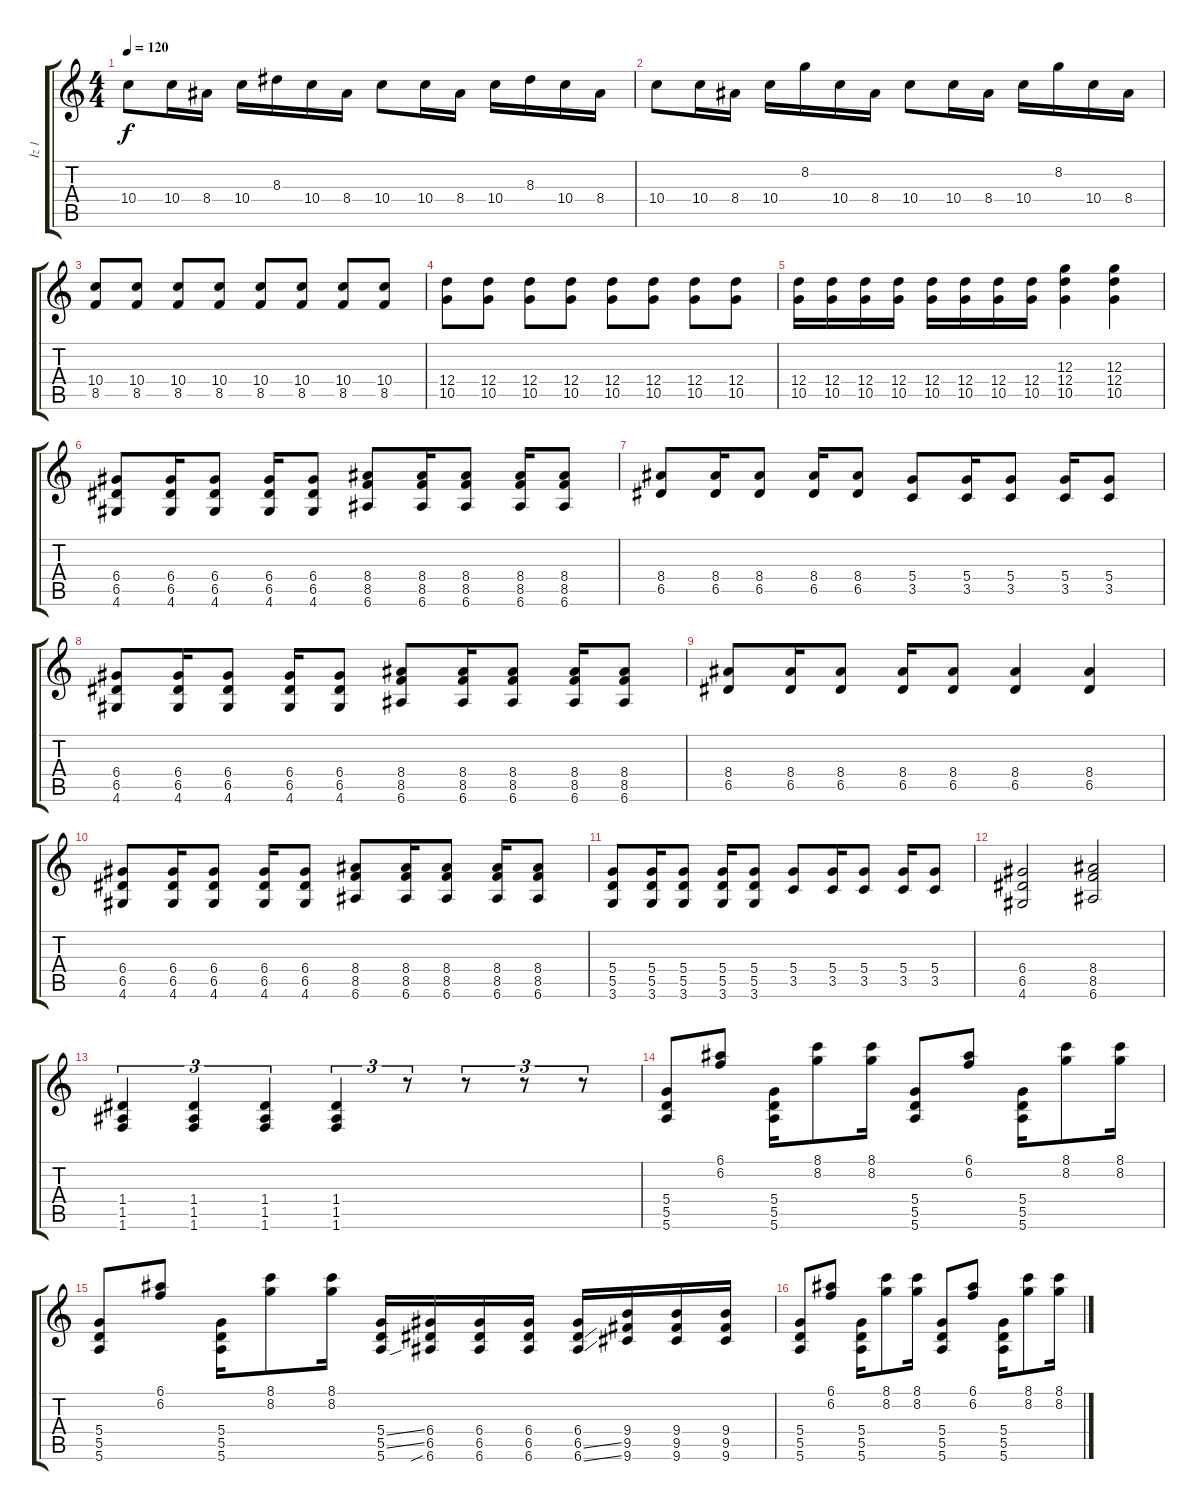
\track ("İz 1" "İz 1") {instrument overdrivenguitar}
\staff {score tabs}
\tuning (E4 B3 G3 D3 A2 E2) {hide}
\ts (4 4)
\tempo 120
\clef g2
\ks c
10.4.8{dy f} 10.4.16 8.4.16 10.4.16 8.3.16 10.4.16 8.4.16 10.4.8 10.4.16 8.4.16 10.4.16 8.3.16 10.4.16 8.4.16 |
10.4.8 10.4.16 8.4.16 10.4.16 8.2.16 10.4.16 8.4.16 10.4.8 10.4.16 8.4.16 10.4.16 8.2.16 10.4.16 8.4.16 |
(10.4 8.5).8 (10.4 8.5).8 (10.4 8.5).8 (10.4 8.5).8 (10.4 8.5).8 (10.4 8.5).8 (10.4 8.5).8 (10.4 8.5).8 |
(12.4 10.5).8 (12.4 10.5).8 (12.4 10.5).8 (12.4 10.5).8 (12.4 10.5).8 (12.4 10.5).8 (12.4 10.5).8 (12.4 10.5).8 |
(12.4 10.5).16 (12.4 10.5).16 (12.4 10.5).16 (12.4 10.5).16 (12.4 10.5).16 (12.4 10.5).16 (12.4 10.5).16 (12.4 10.5).16 (12.3 12.4 10.5).4 (12.3 12.4 10.5).4 |
(6.4 6.5 4.6).8 (6.4 6.5 4.6).16 (6.4 6.5 4.6).8 (6.4 6.5 4.6).16 (6.4 6.5 4.6).8 (8.4 8.5 6.6).8 (8.4 8.5 6.6).16 (8.4 8.5 6.6).8 (8.4 8.5 6.6).16 (8.4 8.5 6.6).8 |
(8.4 6.5).8 (8.4 6.5).16 (8.4 6.5).8 (8.4 6.5).16 (8.4 6.5).8 (5.4 3.5).8 (5.4 3.5).16 (5.4 3.5).8 (5.4 3.5).16 (5.4 3.5).8 |
(6.4 6.5 4.6).8 (6.4 6.5 4.6).16 (6.4 6.5 4.6).8 (6.4 6.5 4.6).16 (6.4 6.5 4.6).8 (8.4 8.5 6.6).8 (8.4 8.5 6.6).16 (8.4 8.5 6.6).8 (8.4 8.5 6.6).16 (8.4 8.5 6.6).8 |
(8.4 6.5).8 (8.4 6.5).16 (8.4 6.5).8 (8.4 6.5).16 (8.4 6.5).8 (8.4 6.5).4 (8.4 6.5).4 |
(6.4 6.5 4.6).8 (6.4 6.5 4.6).16 (6.4 6.5 4.6).8 (6.4 6.5 4.6).16 (6.4 6.5 4.6).8 (8.4 8.5 6.6).8 (8.4 8.5 6.6).16 (8.4 8.5 6.6).8 (8.4 8.5 6.6).16 (8.4 8.5 6.6).8 |
(5.4 5.5 3.6).8 (5.4 5.5 3.6).16 (5.4 5.5 3.6).8 (5.4 5.5 3.6).16 (5.4 5.5 3.6).8 (5.4 3.5).8 (5.4 3.5).16 (5.4 3.5).8 (5.4 3.5).16 (5.4 3.5).8 |
(6.4 6.5 4.6).2 (8.4 8.5 6.6).2 |
(1.4 1.5 1.6).4{tu (3 2)} (1.4 1.5 1.6).4{tu (3 2)} (1.4 1.5 1.6).4{tu (3 2)} (1.4 1.5 1.6).4{tu (3 2)} r.8{tu (3 2)} r.8{tu (3 2)} r.8{tu (3 2)} r.8{tu (3 2)} |
(5.4 5.5 5.6).8 (6.1 6.2).8 (5.4 5.5 5.6).16 (8.1 8.2).8 (8.1 8.2).16 (5.4 5.5 5.6).8 (6.1 6.2).8 (5.4 5.5 5.6).16 (8.1 8.2).8 (8.1 8.2).16 |
(5.4 5.5 5.6).8 (6.1 6.2).8 (5.4 5.5 5.6).16 (8.1 8.2).8 (8.1 8.2).16 (5.4{ss} 5.5{ss} 5.6).16 (6.4 6.5 6.6{sib}).16 (6.4 6.5 6.6).16 (6.4 6.5 6.6).16 (6.4 6.5{ss} 6.6{ss}).16 (9.4 9.5 9.6).16 (9.4 9.5 9.6).16 (9.4 9.5 9.6).16 |
(5.4 5.5 5.6).8 (6.1 6.2).8 (5.4 5.5 5.6).16 (8.1 8.2).8 (8.1 8.2).16 (5.4 5.5 5.6).8 (6.1 6.2).8 (5.4 5.5 5.6).16 (8.1 8.2).8 (8.1 8.2).16
